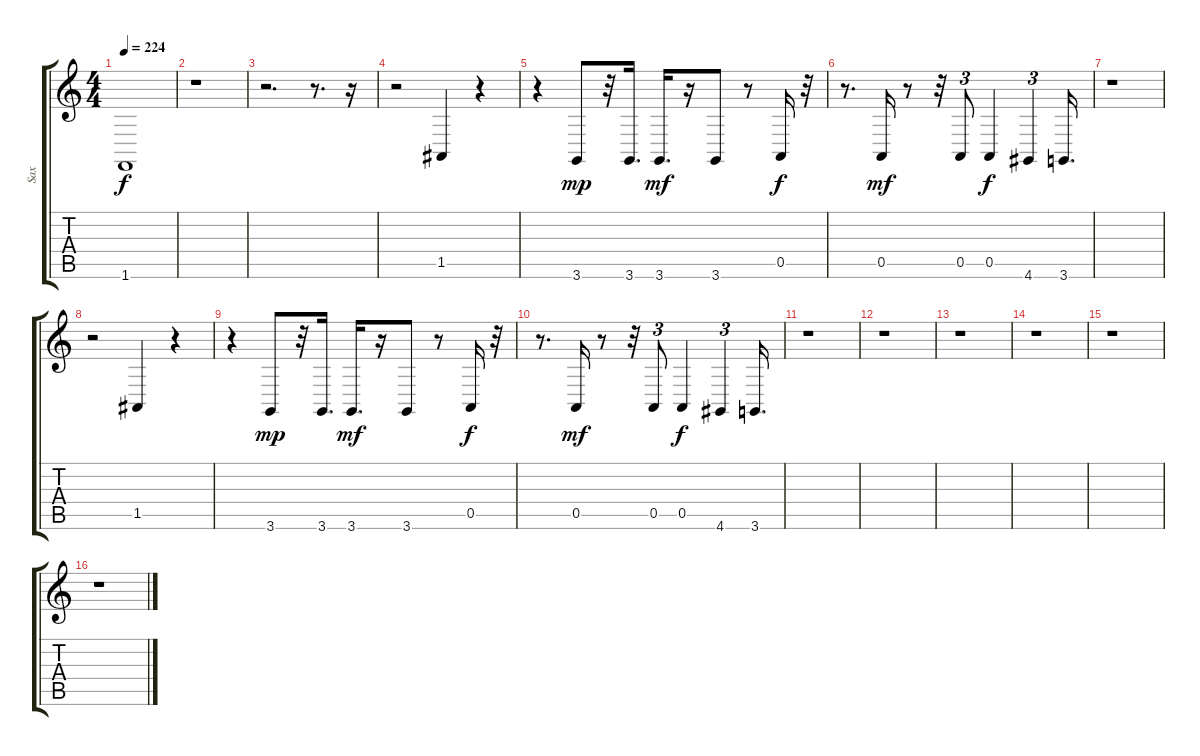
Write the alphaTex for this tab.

\track ("Sax" "Sax") {instrument baritonesax}
\staff {score tabs}
\tuning (E4 B3 G3 D3 A2 E2) {hide}
\ts (4 4)
\tempo 224
\clef g2
\ks c
1.6{t}.1{dy f} |
r.1 |
r.2{d} r.8{d} r.16 |
r.2 1.5.4 r.4 |
r.4 3.6.8{dy mp} r.32 3.6.16{d} 3.6.16{d dy mf} r.16 3.6.8 r.8 0.5.16{dy f} r.32 |
r.8{d} 0.5.16{dy mf} r.8 r.32 0.5.8{tu (3 2)} 0.5.4{dy f} 4.6.4{tu (3 2)} 3.6.16{d} |
r.1 |
r.2 1.5.4 r.4 |
r.4 3.6.8{dy mp} r.32 3.6.16{d} 3.6.16{d dy mf} r.16 3.6.8 r.8 0.5.16{dy f} r.32 |
r.8{d} 0.5.16{dy mf} r.8 r.32 0.5.8{tu (3 2)} 0.5.4{dy f} 4.6.4{tu (3 2)} 3.6.16{d} |
r.1 |
r.1 |
r.1 |
r.1 |
r.1 |
r.1
